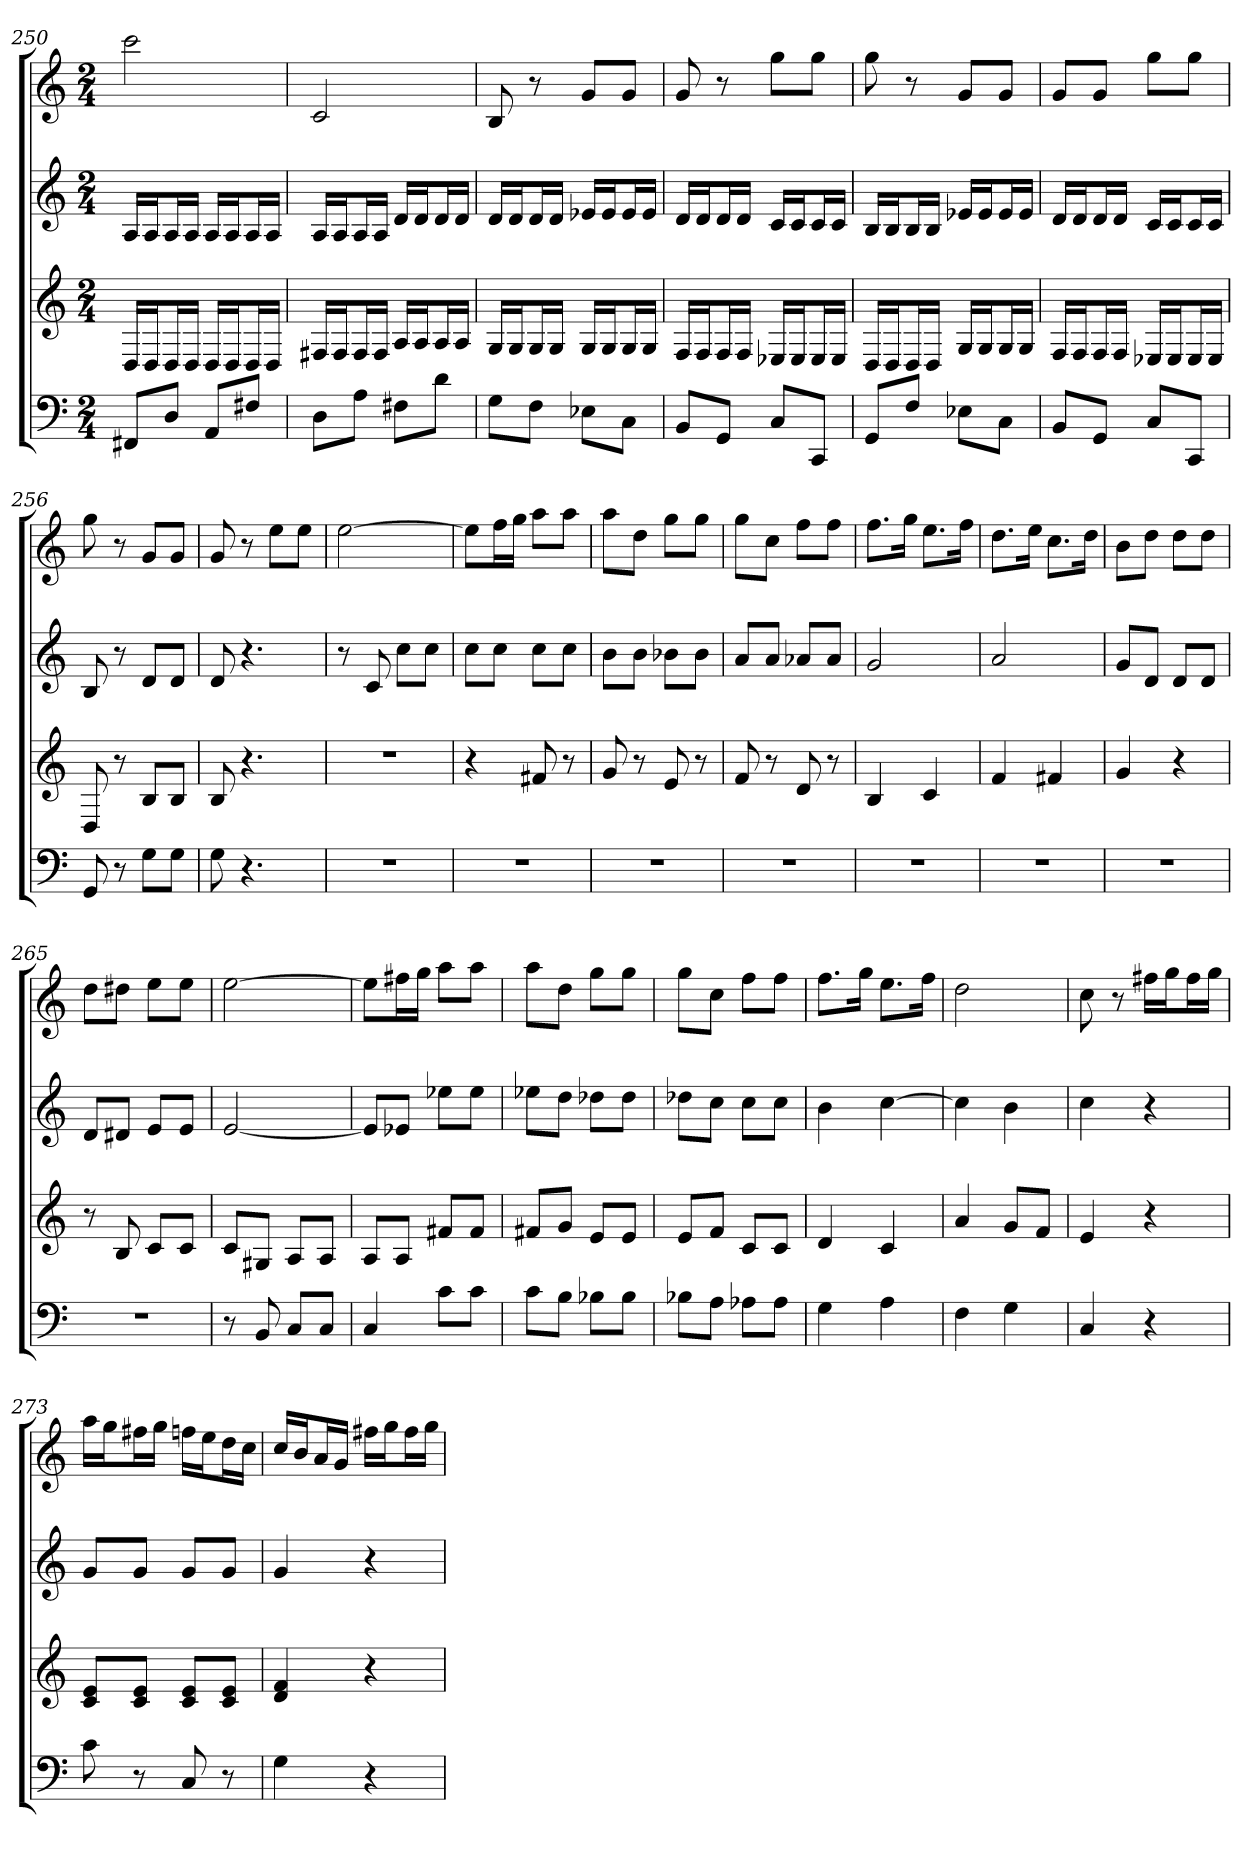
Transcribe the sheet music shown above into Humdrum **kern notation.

**kern	**kern	**kern	**kern
*part4	*part3	*part2	*part1
*staff4	*staff3	*staff2	*staff1
*k[]	*k[]	*k[]	*k[]
*C:	*C:	*C:	*C:
*M2/4	*M2/4	*M2/4	*M2/4
=250	=250	=250	=250
8FF#XL	16DLL	16ALL	2ccc
.	16DJ	16AJ	.
8DJ	16DL	16AL	.
.	16DJJ	16AJJ	.
8AAL	16DLL	16ALL	.
.	16DJ	16AJ	.
8F#XJ	16DL	16AL	.
.	16DJJ	16AJJ	.
=251	=251	=251	=251
8DL	16F#XLL	16ALL	2c
.	16F#J	16AJ	.
8AJ	16F#L	16AL	.
.	16F#JJ	16AJJ	.
8F#XL	16ALL	16dLL	.
.	16AJ	16dJ	.
8dJ	16AL	16dL	.
.	16AJJ	16dJJ	.
=252	=252	=252	=252
8GL	16GLL	16dLL	8B
.	16GJ	16dJ	.
8FJ	16GL	16dL	8r
.	16GJJ	16dJJ	.
8E-XL	16GLL	16e-XLL	8gL
.	16GJ	16e-J	.
8CJ	16GL	16e-L	8gJ
.	16GJJ	16e-JJ	.
=253	=253	=253	=253
8BBL	16FLL	16dLL	8g
.	16FJ	16dJ	.
8GGJ	16FL	16dL	8r
.	16FJJ	16dJJ	.
8CL	16E-XLL	16cLL	8ggL
.	16E-J	16cJ	.
8CCJ	16E-L	16cL	8ggJ
.	16E-JJ	16cJJ	.
=254	=254	=254	=254
8GGL	16DLL	16BLL	8gg
.	16DJ	16BJ	.
8FJ	16DL	16BL	8r
.	16DJJ	16BJJ	.
8E-XL	16GLL	16e-XLL	8gL
.	16GJ	16e-J	.
8CJ	16GL	16e-L	8gJ
.	16GJJ	16e-JJ	.
=255	=255	=255	=255
8BBL	16FLL	16dLL	8gL
.	16FJ	16dJ	.
8GGJ	16FL	16dL	8gJ
.	16FJJ	16dJJ	.
8CL	16E-XLL	16cLL	8ggL
.	16E-J	16cJ	.
8CCJ	16E-L	16cL	8ggJ
.	16E-JJ	16cJJ	.
=256	=256	=256	=256
8GG	8D	8B	8gg
8r	8r	8r	8r
8GL	8BL	8dL	8gL
8GJ	8BJ	8dJ	8gJ
=257	=257	=257	=257
8G	8B	8d	8g
4.r	4.r	4.r	8r
.	.	.	8eeL
.	.	.	8eeJ
=258	=258	=258	=258
2r	2r	8r	[2ee
.	.	8c	.
.	.	8ccL	.
.	.	8ccJ	.
=259	=259	=259	=259
2r	4r	8ccL	8eeL]
.	.	8ccJ	16ffL
.	.	.	16ggJJ
.	8f#X	8ccL	8aaL
.	8r	8ccJ	8aaJ
=260	=260	=260	=260
2r	8g	8bL	8aaL
.	8r	8bJ	8ddJ
.	8e	8b-XL	8ggL
.	8r	8b-J	8ggJ
=261	=261	=261	=261
2r	8f	8aL	8ggL
.	8r	8aJ	8ccJ
.	8d	8a-XL	8ffL
.	8r	8a-J	8ffJ
=262	=262	=262	=262
2r	4B	2g	8.ffL
.	.	.	16ggJk
.	4c	.	8.eeL
.	.	.	16ffJk
=263	=263	=263	=263
2r	4f	2a	8.ddL
.	.	.	16eeJk
.	4f#X	.	8.ccL
.	.	.	16ddJk
=264	=264	=264	=264
2r	4g	8gL	8bL
.	.	8dJ	8ddJ
.	4r	8dL	8ddL
.	.	8dJ	8ddJ
=265	=265	=265	=265
2r	8r	8dL	8ddL
.	8B	8d#XJ	8dd#XJ
.	8cL	8eL	8eeL
.	8cJ	8eJ	8eeJ
=266	=266	=266	=266
8r	8cL	[2e	[2ee
8BB	8G#XJ	.	.
8CL	8AL	.	.
8CJ	8AJ	.	.
=267	=267	=267	=267
4C	8AL	8eL]	8eeL]
.	8AJ	8e-XJ	16ff#XL
.	.	.	16ggJJ
8cL	8f#XL	8ee-XL	8aaL
8cJ	8f#J	8ee-J	8aaJ
=268	=268	=268	=268
8cL	8f#XL	8ee-XL	8aaL
8BJ	8gJ	8ddJ	8ddJ
8B-XL	8eL	8dd-XL	8ggL
8B-J	8eJ	8dd-J	8ggJ
=269	=269	=269	=269
8B-XL	8eL	8dd-XL	8ggL
8AJ	8fJ	8ccJ	8ccJ
8A-XL	8cL	8ccL	8ffL
8A-J	8cJ	8ccJ	8ffJ
=270	=270	=270	=270
4G	4d	4b	8.ffL
.	.	.	16ggJk
4A	4c	[4cc	8.eeL
.	.	.	16ffJk
=271	=271	=271	=271
4F	4a	4cc]	2dd
4G	8gL	4b	.
.	8fJ	.	.
=272	=272	=272	=272
4C	4e	4cc	8cc
.	.	.	8r
4r	4r	4r	16ff#XLL
.	.	.	16ggJ
.	.	.	16ff#L
.	.	.	16ggJJ
=273	=273	=273	=273
8c	8c 8eL	8gL	16aaLL
.	.	.	16ggJ
8r	8c 8eJ	8gJ	16ff#XL
.	.	.	16ggJJ
8C	8c 8eL	8gL	16ffnLL
.	.	.	16eeJ
8r	8c 8eJ	8gJ	16ddL
.	.	.	16ccJJ
=274	=274	=274	=274
4G	4d 4f	4g	16ccLL
.	.	.	16bJ
.	.	.	16aL
.	.	.	16gJJ
4r	4r	4r	16ff#XLL
.	.	.	16ggJ
.	.	.	16ff#L
.	.	.	16ggJJ
=	=	=	=
*-	*-	*-	*-
